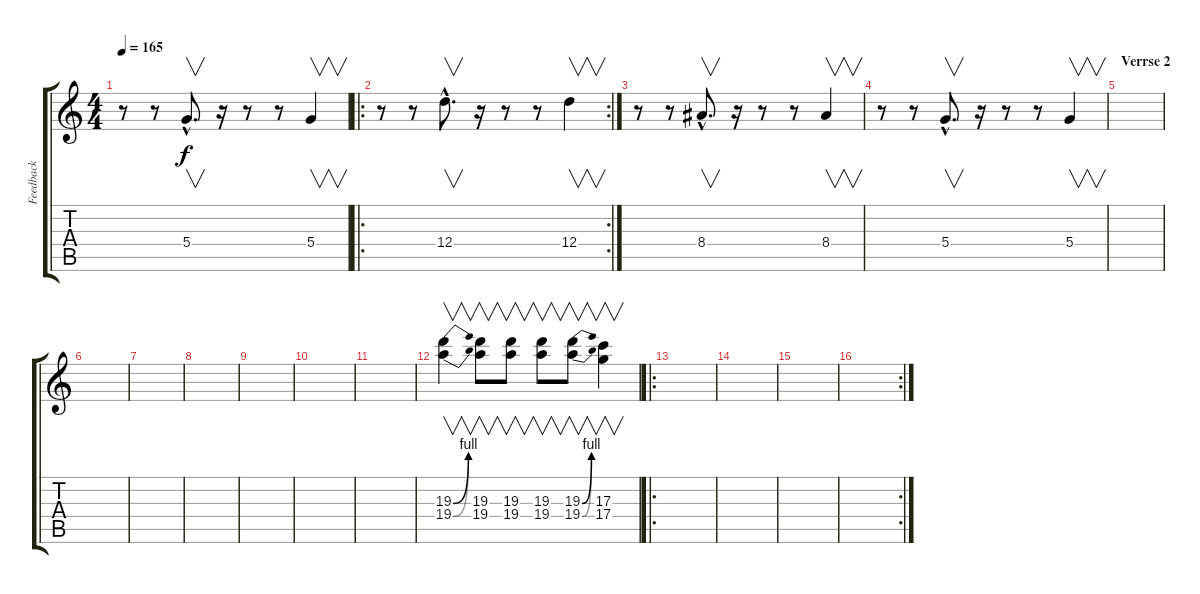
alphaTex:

\track ("Feedback" "Feedback") {instrument guitarharmonics}
\staff {score tabs}
\tuning (E4 B3 G3 D3 A2 D2) {hide}
\ts (4 4)
\tempo 165
\clef g2
\ks c
r.8{dy f} r.8 5.4{hac}.8{v d} r.16 r.8 r.8 5.4.4{v} |
\ro
\rc 2
r.8 r.8 12.4{hac}.8{v d} r.16 r.8 r.8 12.4.4{v} |
r.8 r.8 8.4{hac}.8{v d} r.16 r.8 r.8 8.4.4{v} |
r.8 r.8 5.4{hac}.8{v d} r.16 r.8 r.8 5.4.4{v} |
\section ("" "Verrse 2")
|
|
|
|
|
|
|
(19.3{be (bend 0 0 60 4)} 19.4{be (bend 0 0 60 4)}).4{v} (19.3 19.4).8{v} (19.3 19.4).8{v} (19.3 19.4).8{v} (19.3{be (bend 0 0 60 4)} 19.4{be (bend 0 0 60 4)}).8{v} (17.3 17.4).4{v} |
\ro
|
|
|
\rc 2
